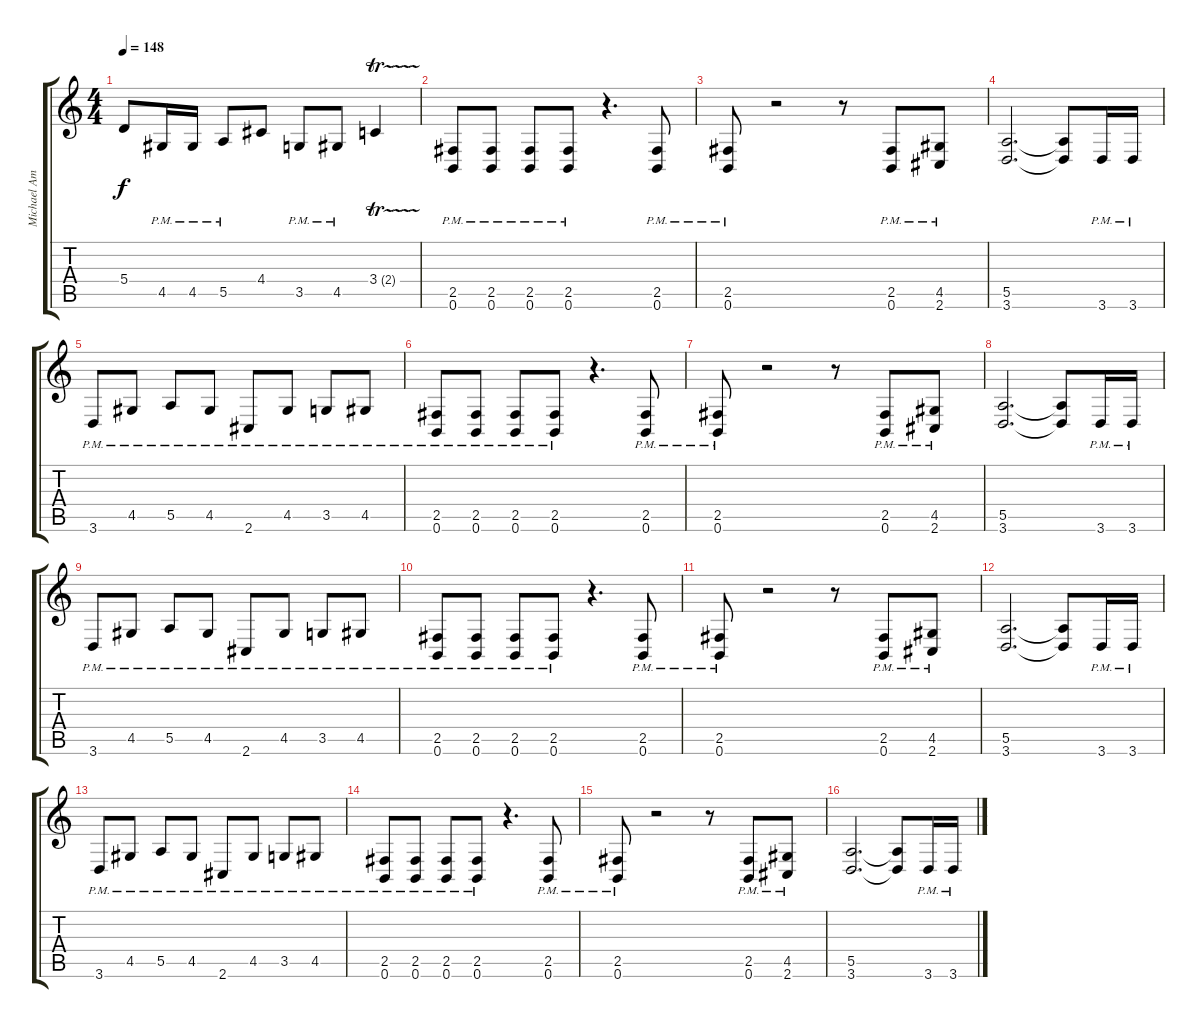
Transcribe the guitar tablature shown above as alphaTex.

\track ("Michael Amott" "Michael Am") {instrument distortionguitar}
\staff {score tabs}
\tuning (B3 Gb3 D3 A2 E2 B1) {hide}
\ts (4 4)
\tempo 148
\clef g2
\ks c
5.4.8{dy f} 4.5{pm}.16 4.5{pm}.16 5.5{pm}.8 4.4.8 3.5{pm}.8 4.5{pm}.8 3.4{tr (2 16)}.4 |
(2.5{pm} 0.6{pm}).8 (2.5{pm} 0.6{pm}).8 (2.5{pm} 0.6{pm}).8 (2.5{pm} 0.6{pm}).8 r.4{d} (2.5{pm} 0.6{pm}).8 |
(2.5{pm} 0.6{pm}).8 r.2 r.8 (2.5{pm} 0.6{pm}).8 (4.5{pm} 2.6{pm}).8 |
(5.5 3.6).2{d} (5.5{t} 3.6{t}).8 3.6{pm}.16 3.6{pm}.16 |
3.6{pm}.8 4.5{pm}.8 5.5{pm}.8 4.5{pm}.8 2.6{pm}.8 4.5{pm}.8 3.5{pm}.8 4.5{pm}.8 |
(2.5{pm} 0.6{pm}).8 (2.5{pm} 0.6{pm}).8 (2.5{pm} 0.6{pm}).8 (2.5{pm} 0.6{pm}).8 r.4{d} (2.5{pm} 0.6{pm}).8 |
(2.5{pm} 0.6{pm}).8 r.2 r.8 (2.5{pm} 0.6{pm}).8 (4.5{pm} 2.6{pm}).8 |
(5.5 3.6).2{d} (5.5{t} 3.6{t}).8 3.6{pm}.16 3.6{pm}.16 |
3.6{pm}.8 4.5{pm}.8 5.5{pm}.8 4.5{pm}.8 2.6{pm}.8 4.5{pm}.8 3.5{pm}.8 4.5{pm}.8 |
(2.5{pm} 0.6{pm}).8 (2.5{pm} 0.6{pm}).8 (2.5{pm} 0.6{pm}).8 (2.5{pm} 0.6{pm}).8 r.4{d} (2.5{pm} 0.6{pm}).8 |
(2.5{pm} 0.6{pm}).8 r.2 r.8 (2.5{pm} 0.6{pm}).8 (4.5{pm} 2.6{pm}).8 |
(5.5 3.6).2{d} (5.5{t} 3.6{t}).8 3.6{pm}.16 3.6{pm}.16 |
3.6{pm}.8 4.5{pm}.8 5.5{pm}.8 4.5{pm}.8 2.6{pm}.8 4.5{pm}.8 3.5{pm}.8 4.5{pm}.8 |
(2.5{pm} 0.6{pm}).8 (2.5{pm} 0.6{pm}).8 (2.5{pm} 0.6{pm}).8 (2.5{pm} 0.6{pm}).8 r.4{d} (2.5{pm} 0.6{pm}).8 |
(2.5{pm} 0.6{pm}).8 r.2 r.8 (2.5{pm} 0.6{pm}).8 (4.5{pm} 2.6{pm}).8 |
(5.5 3.6).2{d} (5.5{t} 3.6{t}).8 3.6{pm}.16 3.6{pm}.16
